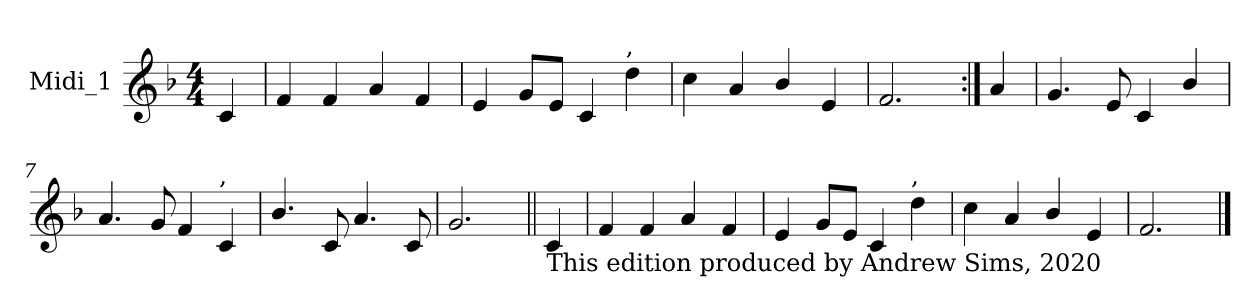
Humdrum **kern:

**kern
*part1
*staff1
*I"Midi_1
*clefG2
*k[b-]
*F:
*M4/4
=
4c
=1
4f
4f
4a
4f
=2
4e
8gL
8eJ
4c
!LO:TX:a:t=,
4dd
=3
4cc
4a
4b-/
4e/
=4
2.f
!!LO:LB:g=z
=5:|!
4a
=6
4.g
8e
4c
4b-/
=7
4.a
8g
4f
!LO:TX:a:t=,
4c
=8
4.b-/
8c
4.a
8c
=9
2.g
!!LO:LB:g=z
=10||
!LO:TX:b:t=This edition produced by Andrew Sims, 2020
4c
=11
4f
4f
4a
4f
=12
4e
8gL
8eJ
4c
!LO:TX:a:t=,
4dd
=13
4cc
4a
4b-/
4e
=14
2.f
==
*-
